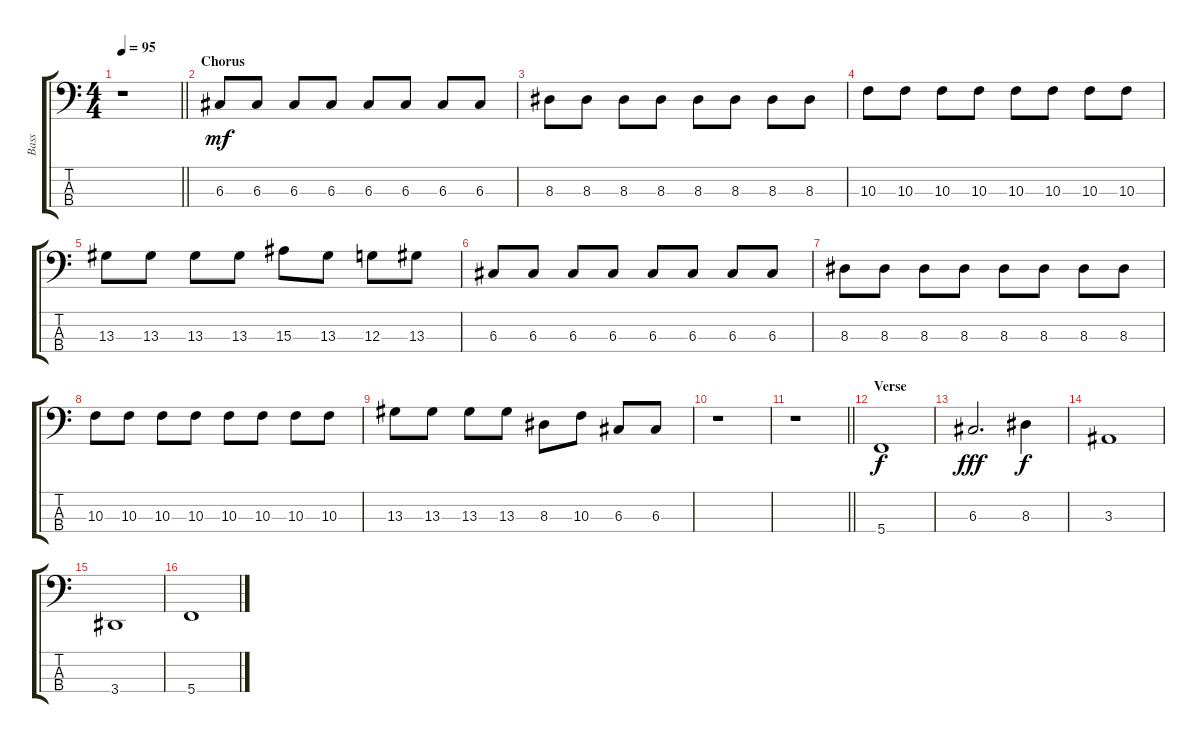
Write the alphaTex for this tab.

\track ("Bass" "Bass") {instrument synthbass2}
\staff {score tabs}
\tuning (F2 C2 G1 C1) {hide}
\ts (4 4)
\tempo 95
\clef f4
\barLineRight lightlight
\ks c
r.1{dy f} |
\section ("" "Chorus")
6.3.8{dy mf instrument electricbassfinger} 6.3.8 6.3.8 6.3.8 6.3.8 6.3.8 6.3.8 6.3.8 |
8.3.8 8.3.8 8.3.8 8.3.8 8.3.8 8.3.8 8.3.8 8.3.8 |
10.3.8 10.3.8 10.3.8 10.3.8 10.3.8 10.3.8 10.3.8 10.3.8 |
13.3.8 13.3.8 13.3.8 13.3.8 15.3.8 13.3.8 12.3.8 13.3.8 |
6.3.8 6.3.8 6.3.8 6.3.8 6.3.8 6.3.8 6.3.8 6.3.8 |
8.3.8 8.3.8 8.3.8 8.3.8 8.3.8 8.3.8 8.3.8 8.3.8 |
10.3.8 10.3.8 10.3.8 10.3.8 10.3.8 10.3.8 10.3.8 10.3.8 |
13.3.8 13.3.8 13.3.8 13.3.8 8.3.8 10.3.8 6.3.8 6.3.8 |
r.1 |
\barLineRight lightlight
r.1 |
\section ("" "Verse")
5.4.1{dy f instrument synthbass2} |
6.3.2{d dy fff} 8.3.4{dy f} |
3.3.1 |
3.4.1 |
5.4.1
